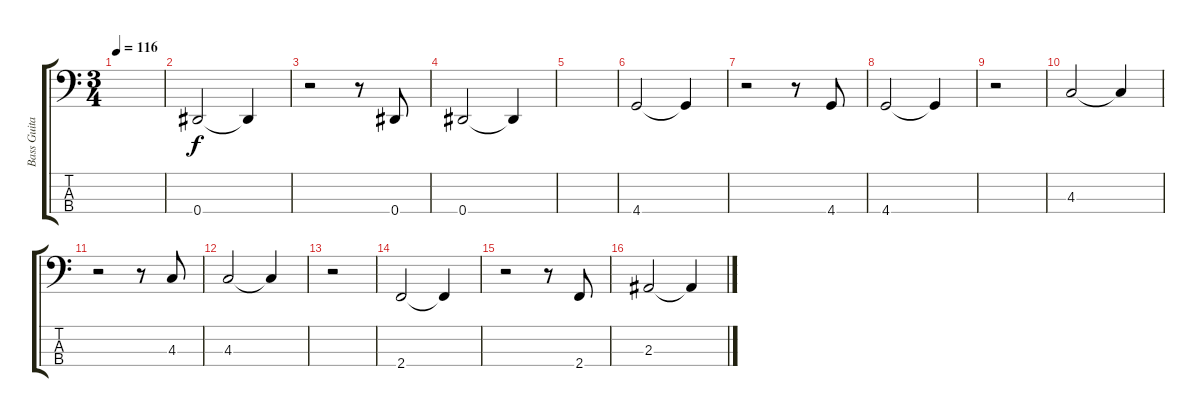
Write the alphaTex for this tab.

\track ("Bass Guitar" "Bass Guita") {instrument electricbasspick}
\staff {score tabs}
\tuning (Gb2 Db2 Ab1 Eb1) {hide}
\ts (3 4)
\tempo 116
\clef f4
\ks c
|
0.4.2 0.4{t}.4 |
r.2 r.8 0.4.8 |
0.4.2 0.4{t}.4 |
|
4.4.2 4.4{t}.4 |
r.2 r.8 4.4.8 |
4.4.2 4.4{t}.4 |
r.2 |
4.3.2 4.3{t}.4 |
r.2 r.8 4.3.8 |
4.3.2 4.3{t}.4 |
r.2 |
2.4.2 2.4{t}.4 |
r.2 r.8 2.4.8 |
2.3.2 2.3{t}.4
